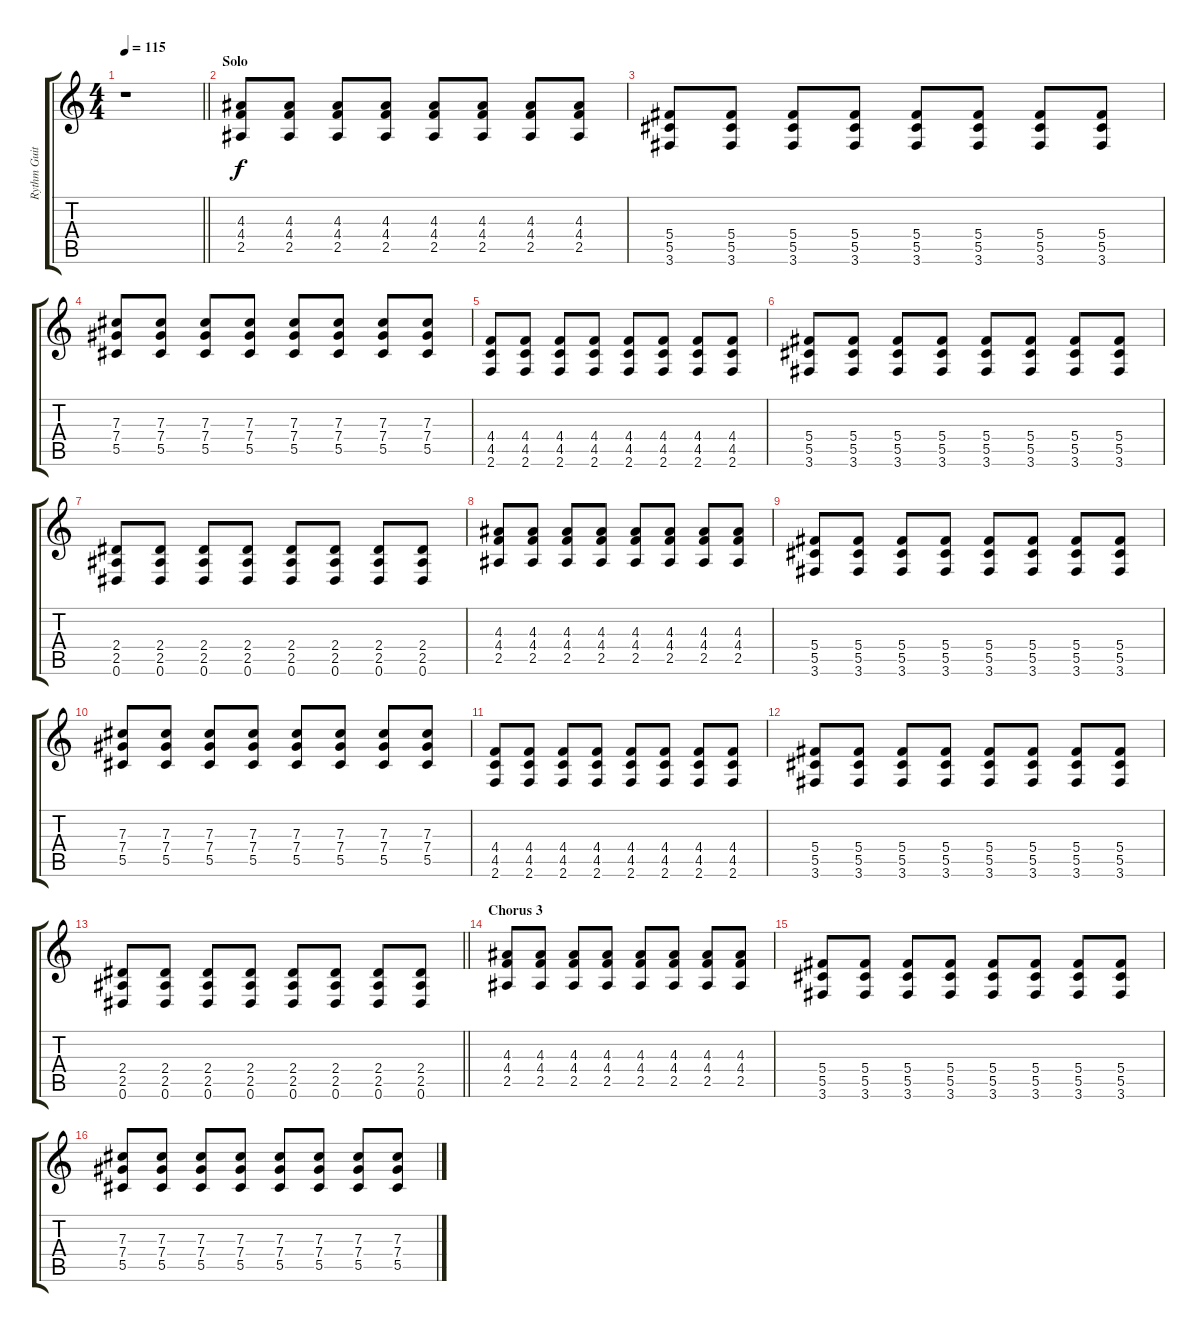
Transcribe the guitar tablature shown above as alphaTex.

\track ("Rythm Guitar 2" "Rythm Guit") {instrument distortionguitar}
\staff {score tabs}
\tuning (Eb4 Bb3 Gb3 Db3 Ab2 Eb2) {hide}
\ts (4 4)
\tempo 115
\clef g2
\barLineRight lightlight
\ks c
r.1{dy f} |
\section ("" "Solo")
(4.3 4.4 2.5).8 (4.3 4.4 2.5).8 (4.3 4.4 2.5).8 (4.3 4.4 2.5).8 (4.3 4.4 2.5).8 (4.3 4.4 2.5).8 (4.3 4.4 2.5).8 (4.3 4.4 2.5).8 |
(5.4 5.5 3.6).8 (5.4 5.5 3.6).8 (5.4 5.5 3.6).8 (5.4 5.5 3.6).8 (5.4 5.5 3.6).8 (5.4 5.5 3.6).8 (5.4 5.5 3.6).8 (5.4 5.5 3.6).8 |
(7.3 7.4 5.5).8 (7.3 7.4 5.5).8 (7.3 7.4 5.5).8 (7.3 7.4 5.5).8 (7.3 7.4 5.5).8 (7.3 7.4 5.5).8 (7.3 7.4 5.5).8 (7.3 7.4 5.5).8 |
(4.4 4.5 2.6).8 (4.4 4.5 2.6).8 (4.4 4.5 2.6).8 (4.4 4.5 2.6).8 (4.4 4.5 2.6).8 (4.4 4.5 2.6).8 (4.4 4.5 2.6).8 (4.4 4.5 2.6).8 |
(5.4 5.5 3.6).8 (5.4 5.5 3.6).8 (5.4 5.5 3.6).8 (5.4 5.5 3.6).8 (5.4 5.5 3.6).8 (5.4 5.5 3.6).8 (5.4 5.5 3.6).8 (5.4 5.5 3.6).8 |
(2.4 2.5 0.6).8 (2.4 2.5 0.6).8 (2.4 2.5 0.6).8 (2.4 2.5 0.6).8 (2.4 2.5 0.6).8 (2.4 2.5 0.6).8 (2.4 2.5 0.6).8 (2.4 2.5 0.6).8 |
(4.3 4.4 2.5).8 (4.3 4.4 2.5).8 (4.3 4.4 2.5).8 (4.3 4.4 2.5).8 (4.3 4.4 2.5).8 (4.3 4.4 2.5).8 (4.3 4.4 2.5).8 (4.3 4.4 2.5).8 |
(5.4 5.5 3.6).8 (5.4 5.5 3.6).8 (5.4 5.5 3.6).8 (5.4 5.5 3.6).8 (5.4 5.5 3.6).8 (5.4 5.5 3.6).8 (5.4 5.5 3.6).8 (5.4 5.5 3.6).8 |
(7.3 7.4 5.5).8 (7.3 7.4 5.5).8 (7.3 7.4 5.5).8 (7.3 7.4 5.5).8 (7.3 7.4 5.5).8 (7.3 7.4 5.5).8 (7.3 7.4 5.5).8 (7.3 7.4 5.5).8 |
(4.4 4.5 2.6).8 (4.4 4.5 2.6).8 (4.4 4.5 2.6).8 (4.4 4.5 2.6).8 (4.4 4.5 2.6).8 (4.4 4.5 2.6).8 (4.4 4.5 2.6).8 (4.4 4.5 2.6).8 |
(5.4 5.5 3.6).8 (5.4 5.5 3.6).8 (5.4 5.5 3.6).8 (5.4 5.5 3.6).8 (5.4 5.5 3.6).8 (5.4 5.5 3.6).8 (5.4 5.5 3.6).8 (5.4 5.5 3.6).8 |
\barLineRight lightlight
(2.4 2.5 0.6).8 (2.4 2.5 0.6).8 (2.4 2.5 0.6).8 (2.4 2.5 0.6).8 (2.4 2.5 0.6).8 (2.4 2.5 0.6).8 (2.4 2.5 0.6).8 (2.4 2.5 0.6).8 |
\section ("" "Chorus 3")
(4.3 4.4 2.5).8 (4.3 4.4 2.5).8 (4.3 4.4 2.5).8 (4.3 4.4 2.5).8 (4.3 4.4 2.5).8 (4.3 4.4 2.5).8 (4.3 4.4 2.5).8 (4.3 4.4 2.5).8 |
(5.4 5.5 3.6).8 (5.4 5.5 3.6).8 (5.4 5.5 3.6).8 (5.4 5.5 3.6).8 (5.4 5.5 3.6).8 (5.4 5.5 3.6).8 (5.4 5.5 3.6).8 (5.4 5.5 3.6).8 |
(7.3 7.4 5.5).8 (7.3 7.4 5.5).8 (7.3 7.4 5.5).8 (7.3 7.4 5.5).8 (7.3 7.4 5.5).8 (7.3 7.4 5.5).8 (7.3 7.4 5.5).8 (7.3 7.4 5.5).8
